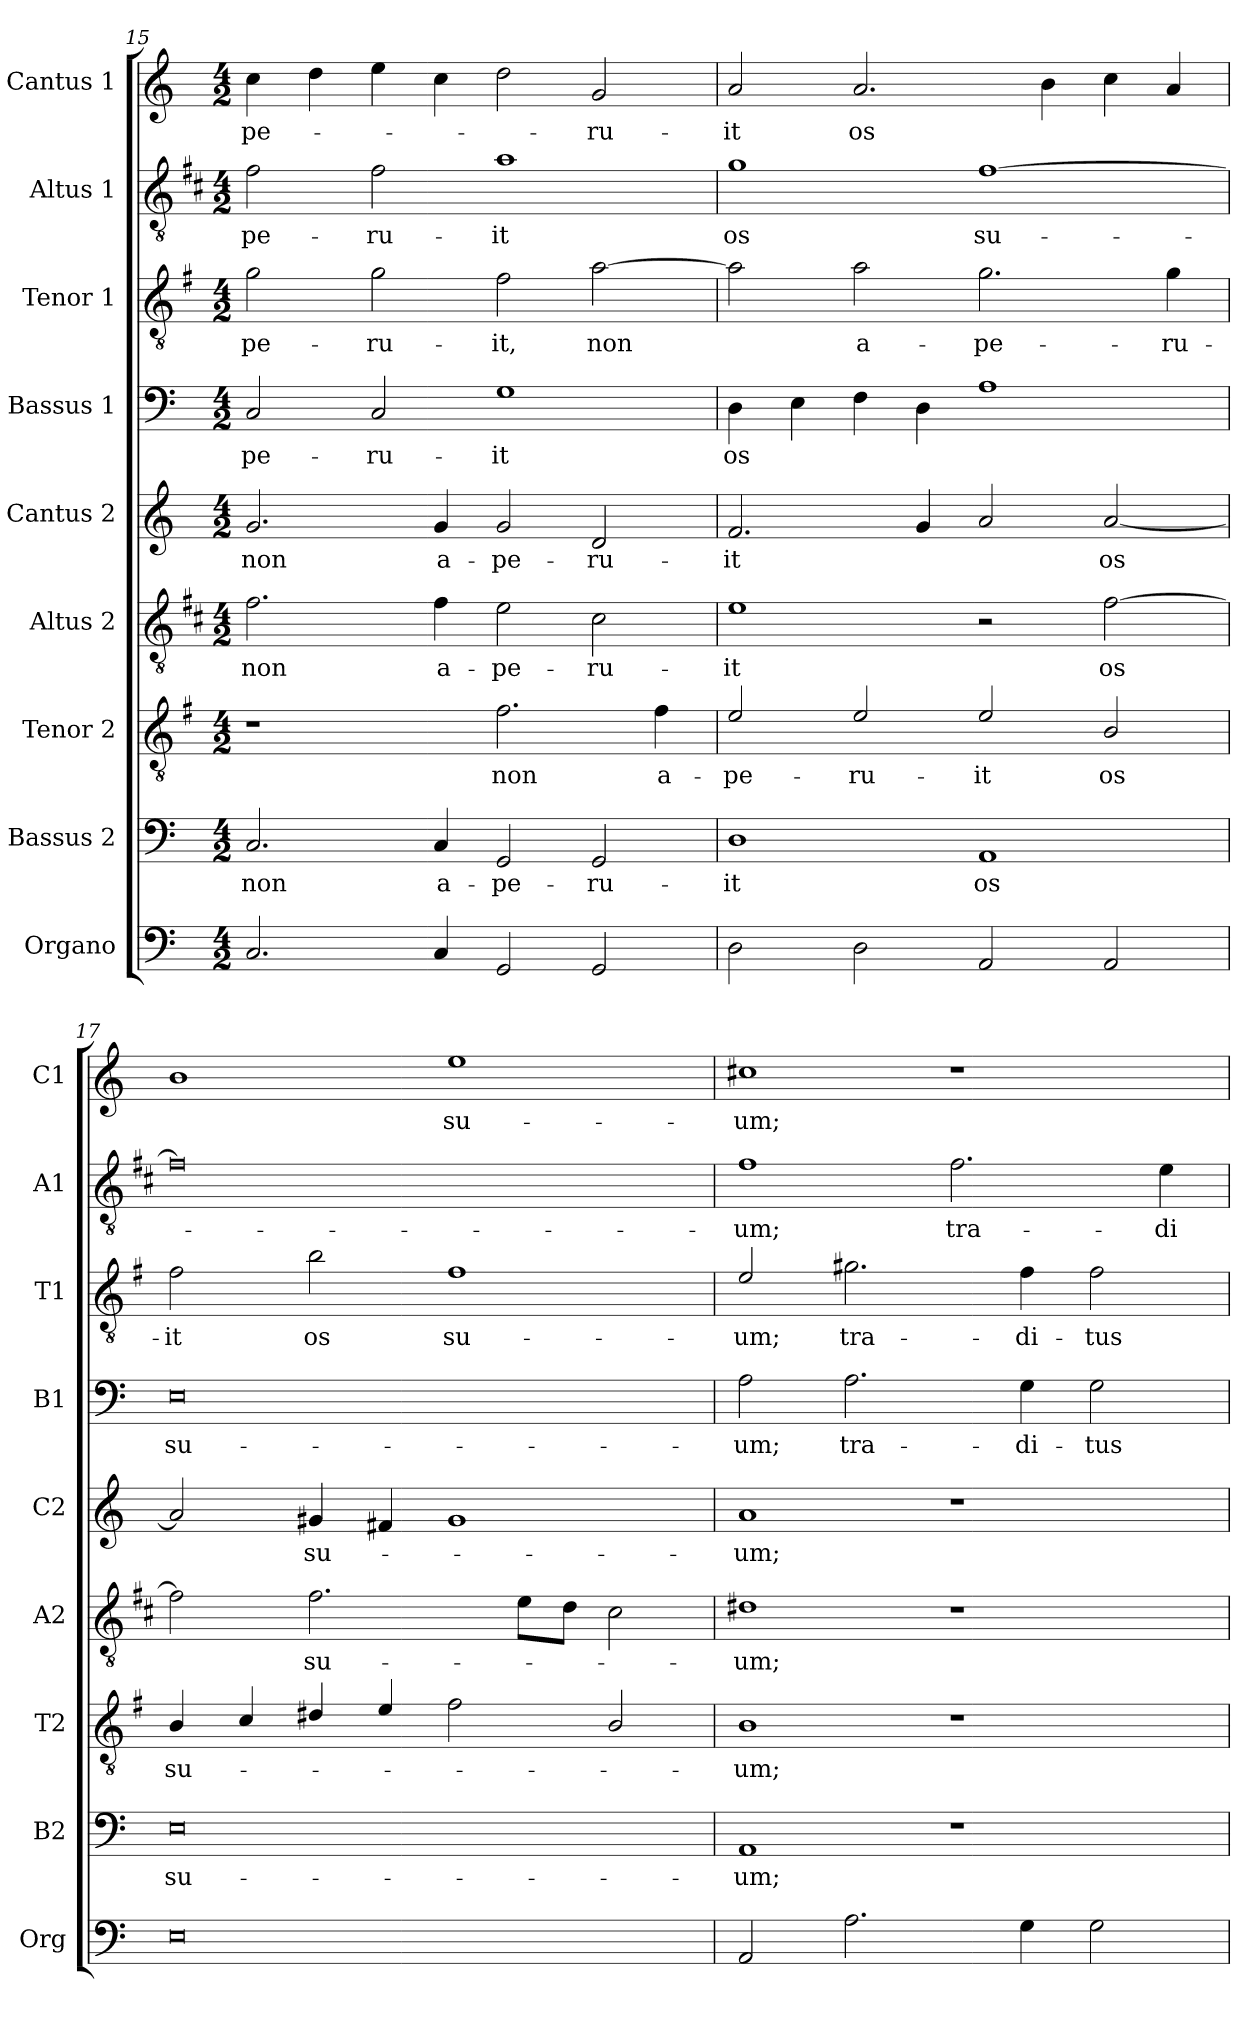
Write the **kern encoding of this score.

**kern	**kern	**text	**kern	**text	**kern	**text	**kern	**text	**kern	**text	**kern	**text	**kern	**text	**kern	**text
*part9	*part8	*part8	*part7	*part7	*part6	*part6	*part5	*part5	*part4	*part4	*part3	*part3	*part2	*part2	*part1	*part1
*staff9	*staff8	*staff8	*staff7	*staff7	*staff6	*staff6	*staff5	*staff5	*staff4	*staff4	*staff3	*staff3	*staff2	*staff2	*staff1	*staff1
*I"Organo	*I"Bassus 2	*	*I"Tenor 2	*	*I"Altus 2	*	*I"Cantus 2	*	*I"Bassus 1	*	*I"Tenor 1	*	*I"Altus 1	*	*I"Cantus 1	*
*I'Org	*I'B2	*	*I'T2	*	*I'A2	*	*I'C2	*	*I'B1	*	*I'T1	*	*I'A1	*	*I'C1	*
*clefF4	*clefF4	*	*clefGv2	*	*clefGv2	*	*clefG2	*	*clefF4	*	*clefGv2	*	*clefGv2	*	*clefG2	*
*	*	*	*ITrd4c7	*	*ITrd1c2	*	*	*	*	*	*ITrd4c7	*	*ITrd1c2	*	*	*
*k[]	*k[]	*	*k[]	*	*k[]	*	*k[]	*	*k[]	*	*k[]	*	*k[]	*	*k[]	*
*C:	*C:	*	*C:	*	*C:	*	*C:	*	*C:	*	*C:	*	*C:	*	*C:	*
*M4/2	*M4/2	*	*M4/2	*	*M4/2	*	*M4/2	*	*M4/2	*	*M4/2	*	*M4/2	*	*M4/2	*
=15	=15	=15	=15	=15	=15	=15	=15	=15	=15	=15	=15	=15	=15	=15	=15	=15
!	!	!LO:LY:b	!	!	!	!LO:LY:b	!	!LO:LY:b	!	!LO:LY:b	!	!LO:LY:b	!	!LO:LY:b	!	!LO:LY:b
2.C/	2.C/	non	1r	.	2.e\	non	2.g/	non	2C/	-pe-	2c\	-pe-	2e\	-pe-	4cc\	-pe-
.	.	.	.	.	.	.	.	.	.	.	.	.	.	.	4dd\	.
!	!	!	!	!	!	!	!	!	!	!LO:LY:b	!	!LO:LY:b	!	!LO:LY:b	!	!
.	.	.	.	.	.	.	.	.	2C/	-ru-	2c\	-ru-	2e\	-ru-	4ee\	.
!	!	!LO:LY:b	!	!	!	!LO:LY:b	!	!LO:LY:b	!	!	!	!	!	!	!	!
4C/	4C/	a-	.	.	4e\	a-	4g/	a-	.	.	.	.	.	.	4cc\	.
!	!	!LO:LY:b	!	!LO:LY:b	!	!LO:LY:b	!	!LO:LY:b	!	!LO:LY:b	!	!LO:LY:b	!	!LO:LY:b	!	!
2GG/	2GG/	-pe-	2.B\	non	2d\	-pe-	2g/	-pe-	1G	-it	2B\	-it,	1g	-it	2dd\	.
!	!	!LO:LY:b	!	!	!	!LO:LY:b	!	!LO:LY:b	!	!	!	!LO:LY:b	!	!	!	!LO:LY:b
2GG/	2GG/	-ru-	.	.	2B\	-ru-	2d/	-ru-	.	.	[2d\	non	.	.	2g/	-ru-
!	!	!	!	!LO:LY:b	!	!	!	!	!	!	!	!	!	!	!	!
.	.	.	4B\	a-	.	.	.	.	.	.	.	.	.	.	.	.
=16	=16	=16	=16	=16	=16	=16	=16	=16	=16	=16	=16	=16	=16	=16	=16	=16
!	!	!LO:LY:b	!	!LO:LY:b	!	!LO:LY:b	!	!LO:LY:b	!	!LO:LY:b	!	!	!	!LO:LY:b	!	!LO:LY:b
2D\	1D	-it	2A/	-pe-	1d	-it	2.f/	-it	4D\	os	2d\]	.	1f	os	2a/	-it
.	.	.	.	.	.	.	.	.	4E\	.	.	.	.	.	.	.
!	!	!	!	!LO:LY:b	!	!	!	!	!	!	!	!LO:LY:b	!	!	!	!LO:LY:b
2D\	.	.	2A/	-ru-	.	.	.	.	4F\	.	2d\	a-	.	.	2.a/	os
.	.	.	.	.	.	.	4g/	.	4D\	.	.	.	.	.	.	.
!	!	!LO:LY:b	!	!LO:LY:b	!	!	!	!	!	!	!	!LO:LY:b	!	!LO:LY:b	!	!
2AA/	1AA	os	2A/	-it	2r	.	2a/	.	1A	.	2.c\	-pe-	[1e	su-	.	.
.	.	.	.	.	.	.	.	.	.	.	.	.	.	.	4b\	.
!	!	!	!	!LO:LY:b	!	!LO:LY:b	!	!LO:LY:b	!	!	!	!	!	!	!	!
2AA/	.	.	2E/	os	[2e\	os	[2a/	os	.	.	.	.	.	.	4cc\	.
!	!	!	!	!	!	!	!	!	!	!	!	!LO:LY:b	!	!	!	!
.	.	.	.	.	.	.	.	.	.	.	4c\	-ru-	.	.	4a/	.
!!LO:LB:g=z
=17	=17	=17	=17	=17	=17	=17	=17	=17	=17	=17	=17	=17	=17	=17	=17	=17
!	!	!LO:LY:b	!	!LO:LY:b	!	!	!	!	!	!LO:LY:b	!	!LO:LY:b	!	!	!	!
0E	0E	su-	4E/	su-	2e\]	.	2a/]	.	0E	su-	2B\	-it	0e]	.	1b	.
.	.	.	4F/	.	.	.	.	.	.	.	.	.	.	.	.	.
!	!	!	!	!	!	!LO:LY:b	!	!LO:LY:b	!	!	!	!LO:LY:b	!	!	!	!
.	.	.	4G#X/	.	2.e\	su-	4g#X/	su-	.	.	2e\	os	.	.	.	.
.	.	.	4A/	.	.	.	4f#X/	.	.	.	.	.	.	.	.	.
!	!	!	!	!	!	!	!	!	!	!	!	!LO:LY:b	!	!	!	!LO:LY:b
.	.	.	2B\	.	.	.	1g#	.	.	.	1B	su-	.	.	1ee	su-
.	.	.	.	.	8d\L	.	.	.	.	.	.	.	.	.	.	.
.	.	.	.	.	8c\J	.	.	.	.	.	.	.	.	.	.	.
.	.	.	2E/	.	2B\	.	.	.	.	.	.	.	.	.	.	.
=18	=18	=18	=18	=18	=18	=18	=18	=18	=18	=18	=18	=18	=18	=18	=18	=18
!	!	!LO:LY:b	!	!LO:LY:b	!	!LO:LY:b	!	!LO:LY:b	!	!LO:LY:b	!	!LO:LY:b	!	!LO:LY:b	!	!LO:LY:b
2AA/	1AA	-um;	1E	-um;	1c#X	-um;	1a	-um;	2A\	-um;	2A/	-um;	1e	-um;	1cc#X	-um;
!	!	!	!	!	!	!	!	!	!	!LO:LY:b	!	!LO:LY:b	!	!	!	!
2.A\	.	.	.	.	.	.	.	.	2.A\	tra-	2.c#X\	tra-	.	.	.	.
!	!	!	!	!	!	!	!	!	!	!	!	!	!	!LO:LY:b	!	!
.	1r	.	1r	.	1r	.	1r	.	.	.	.	.	2.e\	tra-	1r	.
!	!	!	!	!	!	!	!	!	!	!LO:LY:b	!	!LO:LY:b	!	!	!	!
4G\	.	.	.	.	.	.	.	.	4G\	-di-	4B\	-di-	.	.	.	.
!	!	!	!	!	!	!	!	!	!	!LO:LY:b	!	!LO:LY:b	!	!	!	!
2G\	.	.	.	.	.	.	.	.	2G\	-tus	2B\	-tus	.	.	.	.
!	!	!	!	!	!	!	!	!	!	!	!	!	!	!LO:LY:b	!	!
.	.	.	.	.	.	.	.	.	.	.	.	.	4d\	-di-	.	.
=	=	=	=	=	=	=	=	=	=	=	=	=	=	=	=	=
*-	*-	*-	*-	*-	*-	*-	*-	*-	*-	*-	*-	*-	*-	*-	*-	*-
